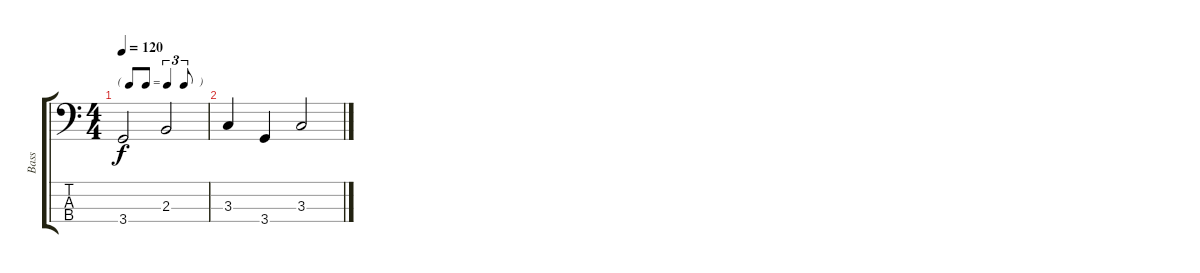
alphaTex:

\track ("Bass" "Bass") {instrument electricbassfinger}
\staff {score tabs}
\tuning (G2 D2 A1 E1) {hide}
\ts (4 4)
\tf triplet8th
\tempo 120
\clef f4
\ks c
3.4.2{dy f} 2.3.2 |
3.3.4 3.4.4 3.3.2
